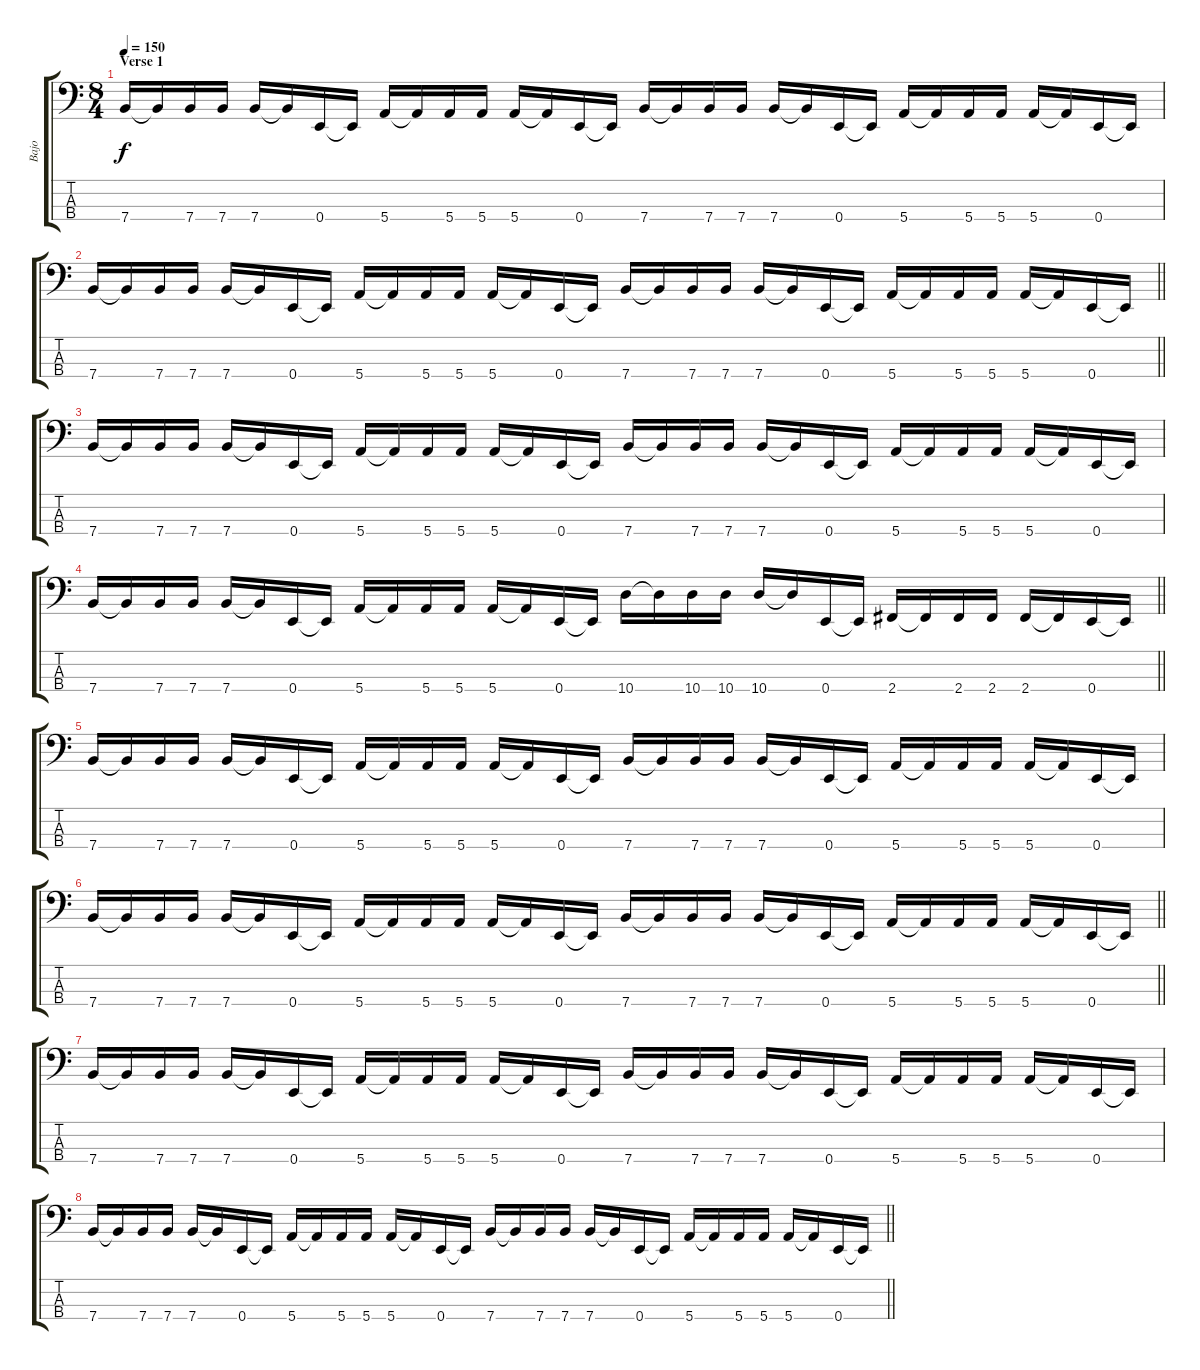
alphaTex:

\track ("Bajo" "Bajo") {instrument electricbasspick}
\staff {score tabs}
\tuning (G2 D2 A1 E1) {hide}
\ts (8 4)
\section ("" "Verse 1")
\tempo 150
\clef f4
\ks c
7.4.16{dy f} 7.4{t}.16 7.4.16 7.4.16 7.4.16 7.4{t}.16 0.4.16 0.4{t}.16 5.4.16 5.4{t}.16 5.4.16 5.4.16 5.4.16 5.4{t}.16 0.4.16 0.4{t}.16 7.4.16 7.4{t}.16 7.4.16 7.4.16 7.4.16 7.4{t}.16 0.4.16 0.4{t}.16 5.4.16 5.4{t}.16 5.4.16 5.4.16 5.4.16 5.4{t}.16 0.4.16 0.4{t}.16 |
\barLineRight lightlight
7.4.16 7.4{t}.16 7.4.16 7.4.16 7.4.16 7.4{t}.16 0.4.16 0.4{t}.16 5.4.16 5.4{t}.16 5.4.16 5.4.16 5.4.16 5.4{t}.16 0.4.16 0.4{t}.16 7.4.16 7.4{t}.16 7.4.16 7.4.16 7.4.16 7.4{t}.16 0.4.16 0.4{t}.16 5.4.16 5.4{t}.16 5.4.16 5.4.16 5.4.16 5.4{t}.16 0.4.16 0.4{t}.16 |
7.4.16 7.4{t}.16 7.4.16 7.4.16 7.4.16 7.4{t}.16 0.4.16 0.4{t}.16 5.4.16 5.4{t}.16 5.4.16 5.4.16 5.4.16 5.4{t}.16 0.4.16 0.4{t}.16 7.4.16 7.4{t}.16 7.4.16 7.4.16 7.4.16 7.4{t}.16 0.4.16 0.4{t}.16 5.4.16 5.4{t}.16 5.4.16 5.4.16 5.4.16 5.4{t}.16 0.4.16 0.4{t}.16 |
\barLineRight lightlight
7.4.16 7.4{t}.16 7.4.16 7.4.16 7.4.16 7.4{t}.16 0.4.16 0.4{t}.16 5.4.16 5.4{t}.16 5.4.16 5.4.16 5.4.16 5.4{t}.16 0.4.16 0.4{t}.16 10.4.16 10.4{t}.16 10.4.16 10.4.16 10.4.16 10.4{t}.16 0.4.16 0.4{t}.16 2.4.16 2.4{t}.16 2.4.16 2.4.16 2.4.16 2.4{t}.16 0.4.16 0.4{t}.16 |
7.4.16 7.4{t}.16 7.4.16 7.4.16 7.4.16 7.4{t}.16 0.4.16 0.4{t}.16 5.4.16 5.4{t}.16 5.4.16 5.4.16 5.4.16 5.4{t}.16 0.4.16 0.4{t}.16 7.4.16 7.4{t}.16 7.4.16 7.4.16 7.4.16 7.4{t}.16 0.4.16 0.4{t}.16 5.4.16 5.4{t}.16 5.4.16 5.4.16 5.4.16 5.4{t}.16 0.4.16 0.4{t}.16 |
\barLineRight lightlight
7.4.16 7.4{t}.16 7.4.16 7.4.16 7.4.16 7.4{t}.16 0.4.16 0.4{t}.16 5.4.16 5.4{t}.16 5.4.16 5.4.16 5.4.16 5.4{t}.16 0.4.16 0.4{t}.16 7.4.16 7.4{t}.16 7.4.16 7.4.16 7.4.16 7.4{t}.16 0.4.16 0.4{t}.16 5.4.16 5.4{t}.16 5.4.16 5.4.16 5.4.16 5.4{t}.16 0.4.16 0.4{t}.16 |
7.4.16 7.4{t}.16 7.4.16 7.4.16 7.4.16 7.4{t}.16 0.4.16 0.4{t}.16 5.4.16 5.4{t}.16 5.4.16 5.4.16 5.4.16 5.4{t}.16 0.4.16 0.4{t}.16 7.4.16 7.4{t}.16 7.4.16 7.4.16 7.4.16 7.4{t}.16 0.4.16 0.4{t}.16 5.4.16 5.4{t}.16 5.4.16 5.4.16 5.4.16 5.4{t}.16 0.4.16 0.4{t}.16 |
\barLineRight lightlight
7.4.16 7.4{t}.16 7.4.16 7.4.16 7.4.16 7.4{t}.16 0.4.16 0.4{t}.16 5.4.16 5.4{t}.16 5.4.16 5.4.16 5.4.16 5.4{t}.16 0.4.16 0.4{t}.16 7.4.16 7.4{t}.16 7.4.16 7.4.16 7.4.16 7.4{t}.16 0.4.16 0.4{t}.16 5.4.16 5.4{t}.16 5.4.16 5.4.16 5.4.16 5.4{t}.16 0.4.16 0.4{t}.16
